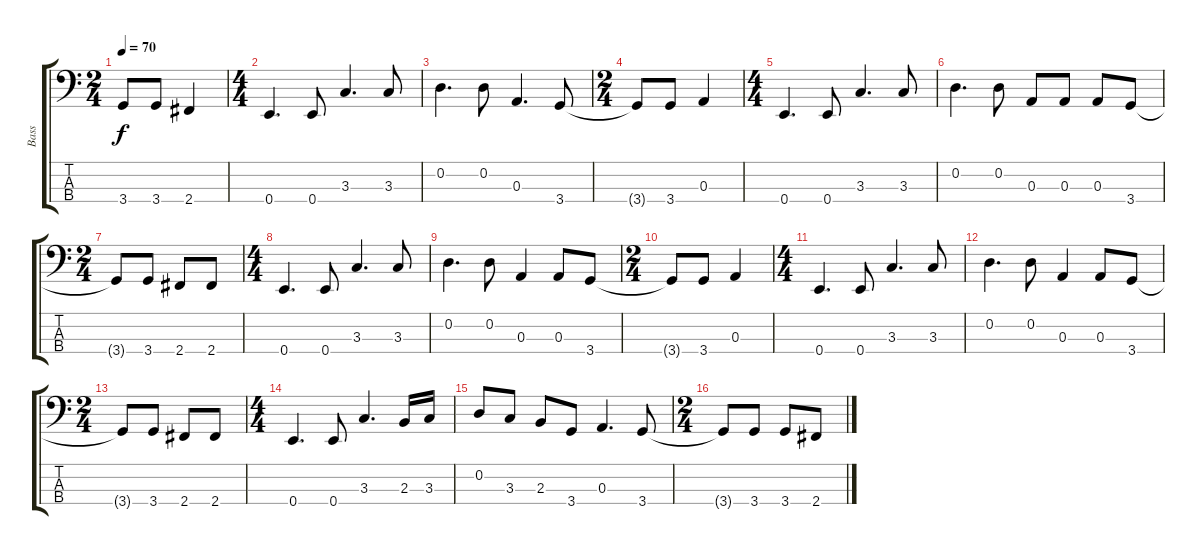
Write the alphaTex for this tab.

\track ("Bass" "Bass") {instrument electricbassfinger}
\staff {score tabs}
\tuning (G2 D2 A1 E1) {hide}
\ts (2 4)
\tempo 70
\clef f4
\ks c
3.4{t}.8{dy f} 3.4.8 2.4.4 |
\ts (4 4)
0.4.4{d} 0.4.8 3.3.4{d} 3.3.8 |
0.2.4{d} 0.2.8 0.3.4{d} 3.4.8 |
\ts (2 4)
3.4{t}.8 3.4.8 0.3.4 |
\ts (4 4)
0.4.4{d} 0.4.8 3.3.4{d} 3.3.8 |
0.2.4{d} 0.2.8 0.3.8 0.3.8 0.3.8 3.4.8 |
\ts (2 4)
3.4{t}.8 3.4.8 2.4.8 2.4.8 |
\ts (4 4)
0.4.4{d} 0.4.8 3.3.4{d} 3.3.8 |
0.2.4{d} 0.2.8 0.3.4 0.3.8 3.4.8 |
\ts (2 4)
3.4{t}.8 3.4.8 0.3.4 |
\ts (4 4)
0.4.4{d} 0.4.8 3.3.4{d} 3.3.8 |
0.2.4{d} 0.2.8 0.3.4 0.3.8 3.4.8 |
\ts (2 4)
3.4{t}.8 3.4.8 2.4.8 2.4.8 |
\ts (4 4)
0.4.4{d} 0.4.8 3.3.4{d} 2.3.16 3.3.16 |
0.2.8 3.3.8 2.3.8 3.4.8 0.3.4{d} 3.4.8 |
\ts (2 4)
3.4{t}.8 3.4.8 3.4.8 2.4.8
